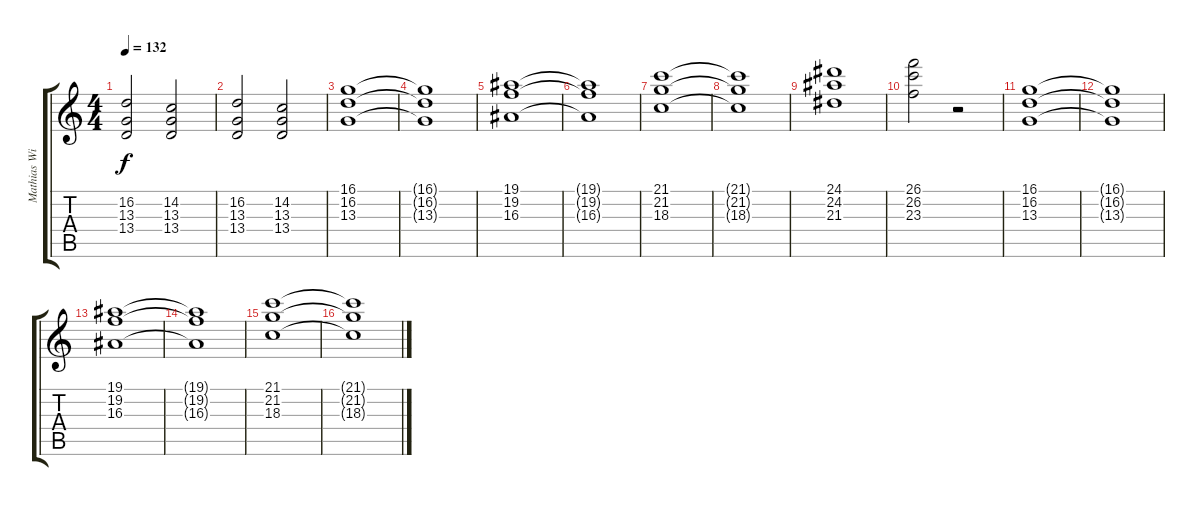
\track ("Mathias Wiesner" "Mathias Wi") {instrument choiraahs}
\staff {score tabs}
\tuning (Eb4 Bb3 Gb3 Db3 Ab2 Eb2) {hide}
\ts (4 4)
\tempo 132
\clef g2
\ks c
(16.2 13.3 13.4).2{dy f} (14.2 13.3 13.4).2 |
(16.2 13.3 13.4).2 (14.2 13.3 13.4).2 |
(16.1 16.2 13.3).1{volume 5} |
(16.1{t} 16.2{t} 13.3{t}).1 |
(19.1 19.2 16.3).1 |
(19.1{t} 19.2{t} 16.3{t}).1 |
(21.1 21.2 18.3).1 |
(21.1{t} 21.2{t} 18.3{t}).1 |
(24.1 24.2 21.3).1 |
(26.1 26.2 23.3).2 r.2 |
(16.1 16.2 13.3).1 |
(16.1{t} 16.2{t} 13.3{t}).1 |
(19.1 19.2 16.3).1 |
(19.1{t} 19.2{t} 16.3{t}).1 |
(21.1 21.2 18.3).1 |
(21.1{t} 21.2{t} 18.3{t}).1
